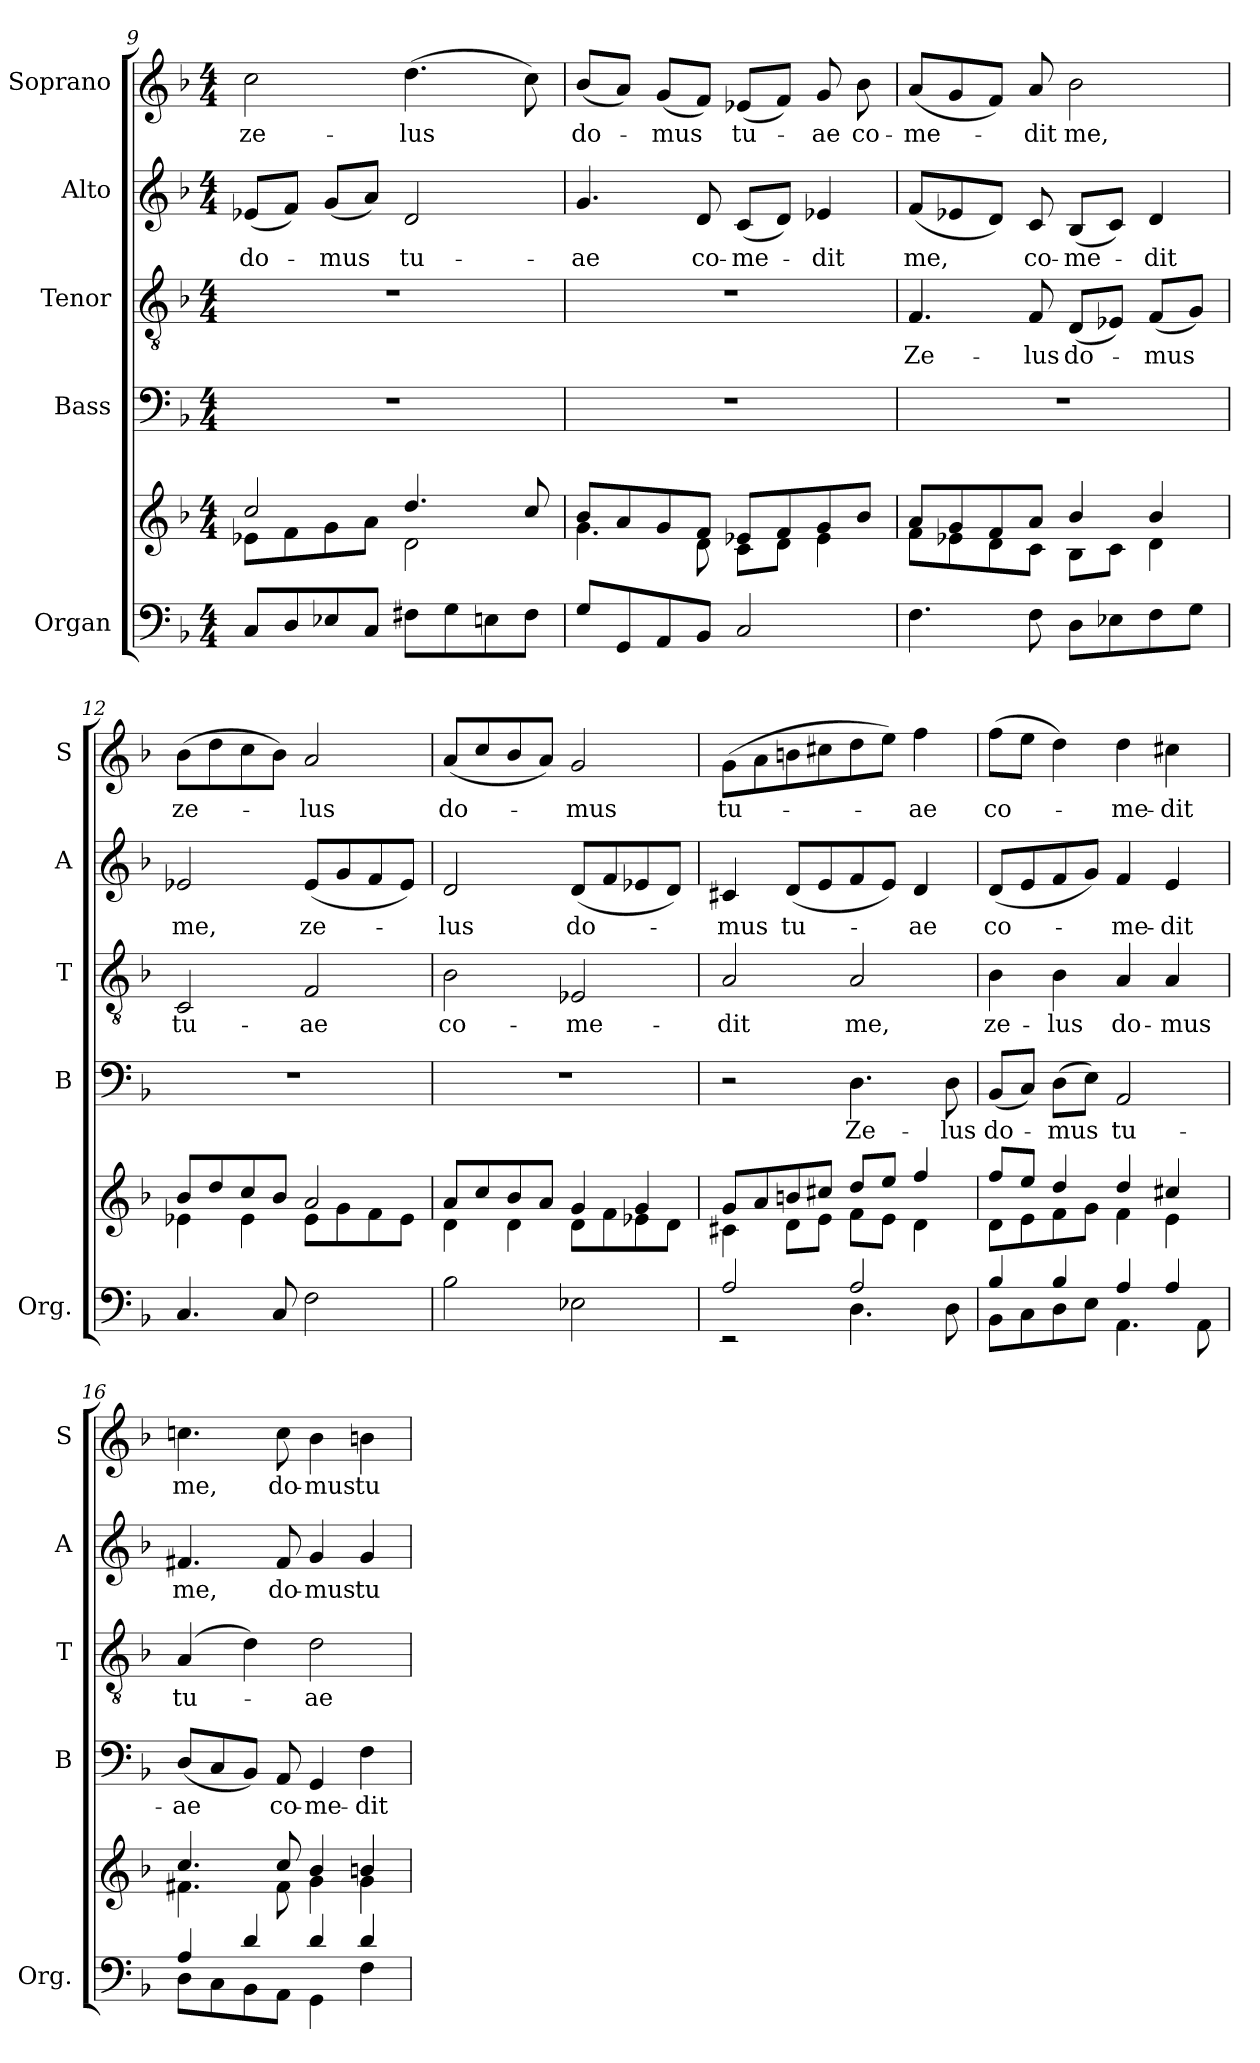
**kern	**kern	**kern	**text	**kern	**text	**kern	**text	**kern	**text
*part5	*part5	*part4	*part4	*part3	*part3	*part2	*part2	*part1	*part1
*staff6	*staff5	*staff4	*staff4	*staff3	*staff3	*staff2	*staff2	*staff1	*staff1
*I"Organ	*	*I"Bass	*	*I"Tenor	*	*I"Alto	*	*I"Soprano	*
*I'Org.	*	*I'B	*	*I'T	*	*I'A	*	*I'S	*
*clefF4	*clefG2	*clefF4	*	*clefGv2	*	*clefG2	*	*clefG2	*
*k[b-]	*k[b-]	*k[b-]	*	*k[b-]	*	*k[b-]	*	*k[b-]	*
*d:	*d:	*d:	*	*d:	*	*d:	*	*d:	*
*M4/4	*M4/4	*M4/4	*	*M4/4	*	*M4/4	*	*M4/4	*
=9	=9	=9	=9	=9	=9	=9	=9	=9	=9
*	*^	*	*	*	*	*	*	*	*
!	!	!	!	!	!	!	!	!LO:LY:b	!	!LO:LY:b
8C/L	2cc/	8e-X\L	1r	.	1r	.	(<8e-X/L	do-	2cc\	ze-
8D/	.	8f\	.	.	.	.	8f/J)	.	.	.
!	!	!	!	!	!	!	!	!LO:LY:b	!	!
8E-X/	.	8g\	.	.	.	.	(<8g/L	-mus	.	.
8C/J	.	8a\J	.	.	.	.	8a/J)	.	.	.
!	!	!	!	!	!	!	!	!LO:LY:b	!	!LO:LY:b
8F#X\L	4.dd/	2d\	.	.	.	.	2d/	tu-	(>4.dd\	-lus
8G\	.	.	.	.	.	.	.	.	.	.
8En\	.	.	.	.	.	.	.	.	.	.
8F#\J	8cc/	.	.	.	.	.	.	.	8cc\)	.
!!LO:LB:g=z
=10	=10	=10	=10	=10	=10	=10	=10	=10	=10	=10
!	!	!	!	!	!	!	!	!LO:LY:b	!	!LO:LY:b
8G/L	8b-/L	4.g\	1r	.	1r	.	4.g/	-ae	(<8b-/L	do-
8GG/	8a/	.	.	.	.	.	.	.	8a/J)	.
!	!	!	!	!	!	!	!	!	!	!LO:LY:b
8AA/	8g/	.	.	.	.	.	.	.	(<8g/L	-mus
!	!	!	!	!	!	!	!	!LO:LY:b	!	!
8BB-/J	8f/J	8d\	.	.	.	.	8d/	co-	8f/J)	.
!	!	!	!	!	!	!	!	!LO:LY:b	!	!LO:LY:b
2C/	8e-X/L	8c\L	.	.	.	.	(<8c/L	-me-	(<8e-X/L	tu-
.	8f/	8d\J	.	.	.	.	8d/J)	.	8f/J)	.
!	!	!	!	!	!	!	!	!LO:LY:b	!	!LO:LY:b
.	8g/	4e-\	.	.	.	.	4e-X/	-dit	8g/	-ae
!	!	!	!	!	!	!	!	!	!	!LO:LY:b
.	8b-/J	.	.	.	.	.	.	.	8b-\	co-
=11	=11	=11	=11	=11	=11	=11	=11	=11	=11	=11
!	!	!	!	!	!	!LO:LY:b	!	!LO:LY:b	!	!LO:LY:b
4.F\	8a/L	8f\L	1r	.	4.F/	Ze-	(<8f/L	me,	(<8a/L	-me-
.	8g/	8e-X\	.	.	.	.	8e-X/	.	8g/	.
.	8f/	8d\	.	.	.	.	8d/J)	.	8f/J)	.
!	!	!	!	!	!	!LO:LY:b	!	!LO:LY:b	!	!LO:LY:b
8F\	8a/J	8c\J	.	.	8F/	-lus	8c/	co-	8a/	-dit
!	!	!	!	!	!	!LO:LY:b	!	!LO:LY:b	!	!LO:LY:b
8D\L	4b-/	8B-\L	.	.	(<8D/L	do-	(<8B-/L	-me-	2b-\	me,
8E-X\	.	8c\J	.	.	8E-X/J)	.	8c/J)	.	.	.
!	!	!	!	!	!	!LO:LY:b	!	!LO:LY:b	!	!
8F\	4b-/	4d\	.	.	(<8F/L	-mus	4d/	-dit	.	.
8G\J	.	.	.	.	8G/J)	.	.	.	.	.
=12	=12	=12	=12	=12	=12	=12	=12	=12	=12	=12
!	!	!	!	!	!	!LO:LY:b	!	!LO:LY:b	!	!LO:LY:b
4.C/	8b-/L	4e-X\	1r	.	2C/	tu-	2e-X/	me,	(>8b-\L	ze-
.	8dd/	.	.	.	.	.	.	.	8dd\	.
.	8cc/	4e-\	.	.	.	.	.	.	8cc\	.
8C/	8b-/J	.	.	.	.	.	.	.	8b-\J)	.
!	!	!	!	!	!	!LO:LY:b	!	!LO:LY:b	!	!LO:LY:b
2F\	2a/	8e-\L	.	.	2F/	-ae	(<8e-/L	ze-	2a/	-lus
.	.	8g\	.	.	.	.	8g/	.	.	.
.	.	8f\	.	.	.	.	8f/	.	.	.
.	.	8e-\J	.	.	.	.	8e-/J)	.	.	.
=13	=13	=13	=13	=13	=13	=13	=13	=13	=13	=13
!	!	!	!	!	!	!LO:LY:b	!	!LO:LY:b	!	!LO:LY:b
2B-\	8a/L	4d\	1r	.	2B-\	co-	2d/	-lus	(<8a/L	do-
.	8cc/	.	.	.	.	.	.	.	8cc/	.
.	8b-/	4d\	.	.	.	.	.	.	8b-/	.
.	8a/J	.	.	.	.	.	.	.	8a/J)	.
!	!	!	!	!	!	!LO:LY:b	!	!LO:LY:b	!	!LO:LY:b
2E-X\	4g/	8d\L	.	.	2E-X/	-me-	(<8d/L	do-	2g/	-mus
.	.	8f\	.	.	.	.	8f/	.	.	.
.	4g/	8e-X\	.	.	.	.	8e-X/	.	.	.
.	.	8d\J	.	.	.	.	8d/J)	.	.	.
=14	=14	=14	=14	=14	=14	=14	=14	=14	=14	=14
*^	*	*	*	*	*	*	*	*	*	*
!	!	!	!	!	!	!	!LO:LY:b	!	!LO:LY:b	!	!LO:LY:b
2A/	2rEE	8g/L	4c#X\	2r	.	2A/	-dit	4c#X/	-mus	(>8g\L	tu-
.	.	8a/	.	.	.	.	.	.	.	8a\	.
!	!	!	!	!	!	!	!	!	!LO:LY:b	!	!
.	.	8bn/	8d\L	.	.	.	.	(<8d/L	tu-	8bn\	.
.	.	8cc#X/J	8e\J	.	.	.	.	8e/	.	8cc#X\	.
!	!	!	!	!	!LO:LY:b	!	!LO:LY:b	!	!	!	!
2A/	4.D\	8dd/L	8f\L	4.D\	Ze-	2A/	me,	8f/	.	8dd\	.
.	.	8ee/J	8e\J	.	.	.	.	8e/J)	.	8ee\J)	.
!	!	!	!	!	!	!	!	!	!LO:LY:b	!	!LO:LY:b
.	.	4ff/	4d\	.	.	.	.	4d/	-ae	4ff\	-ae
!	!	!	!	!	!LO:LY:b	!	!	!	!	!	!
.	8D\	.	.	8D\	-lus	.	.	.	.	.	.
!!LO:PB:g=z
=15	=15	=15	=15	=15	=15	=15	=15	=15	=15	=15	=15
!	!	!	!	!	!LO:LY:b	!	!LO:LY:b	!	!LO:LY:b	!	!LO:LY:b
4B-/	8BB-\L	8ff/L	8d\L	(<8BB-/L	do-	4B-\	ze-	(<8d/L	co-	(>8ff\L	co-
.	8C\	8ee/J	8e\	8C/J)	.	.	.	8e/	.	8ee\J	.
!	!	!	!	!	!LO:LY:b	!	!LO:LY:b	!	!	!	!
4B-/	8D\	4dd/	8f\	(>8D\L	-mus	4B-\	-lus	8f/	.	4dd\)	.
.	8E\J	.	8g\J	8E\J)	.	.	.	8g/J)	.	.	.
!	!	!	!	!	!LO:LY:b	!	!LO:LY:b	!	!LO:LY:b	!	!LO:LY:b
4A/	4.AA\	4dd/	4f\	2AA/	tu-	4A/	do-	4f/	-me-	4dd\	-me-
!	!	!	!	!	!	!	!LO:LY:b	!	!LO:LY:b	!	!LO:LY:b
4A/	.	4cc#X/	4e\	.	.	4A/	-mus	4e/	-dit	4cc#X\	-dit
.	8AA\	.	.	.	.	.	.	.	.	.	.
=16	=16	=16	=16	=16	=16	=16	=16	=16	=16	=16	=16
!	!	!	!	!	!LO:LY:b	!	!LO:LY:b	!	!LO:LY:b	!	!LO:LY:b
4A/	8D\L	4.cc/	4.f#X\	(<8D/L	-ae	(>4A/	tu-	4.f#X/	me,	4.ccn\	me,
.	8C\	.	.	8C/	.	.	.	.	.	.	.
4d/	8BB-\	.	.	8BB-/J)	.	4d\)	.	.	.	.	.
!	!	!	!	!	!LO:LY:b	!	!	!	!LO:LY:b	!	!LO:LY:b
.	8AA\J	8cc/	8f#\	8AA/	co-	.	.	8f#/	do-	8cc\	do-
!	!	!	!	!	!LO:LY:b	!	!LO:LY:b	!	!LO:LY:b	!	!LO:LY:b
4d/	4GG\	4b-/	4g\	4GG/	-me-	2d\	-ae	4g/	-mus	4b-\	-mus
!	!	!	!	!	!LO:LY:b	!	!	!	!LO:LY:b	!	!LO:LY:b
4d/	4F\	4bn/	4g\	4F\	-dit	.	.	4g/	tu-	4bn\	tu-
*v	*v	*	*	*	*	*	*	*	*	*	*
*	*v	*v	*	*	*	*	*	*	*	*
=	=	=	=	=	=	=	=	=	=
*-	*-	*-	*-	*-	*-	*-	*-	*-	*-
